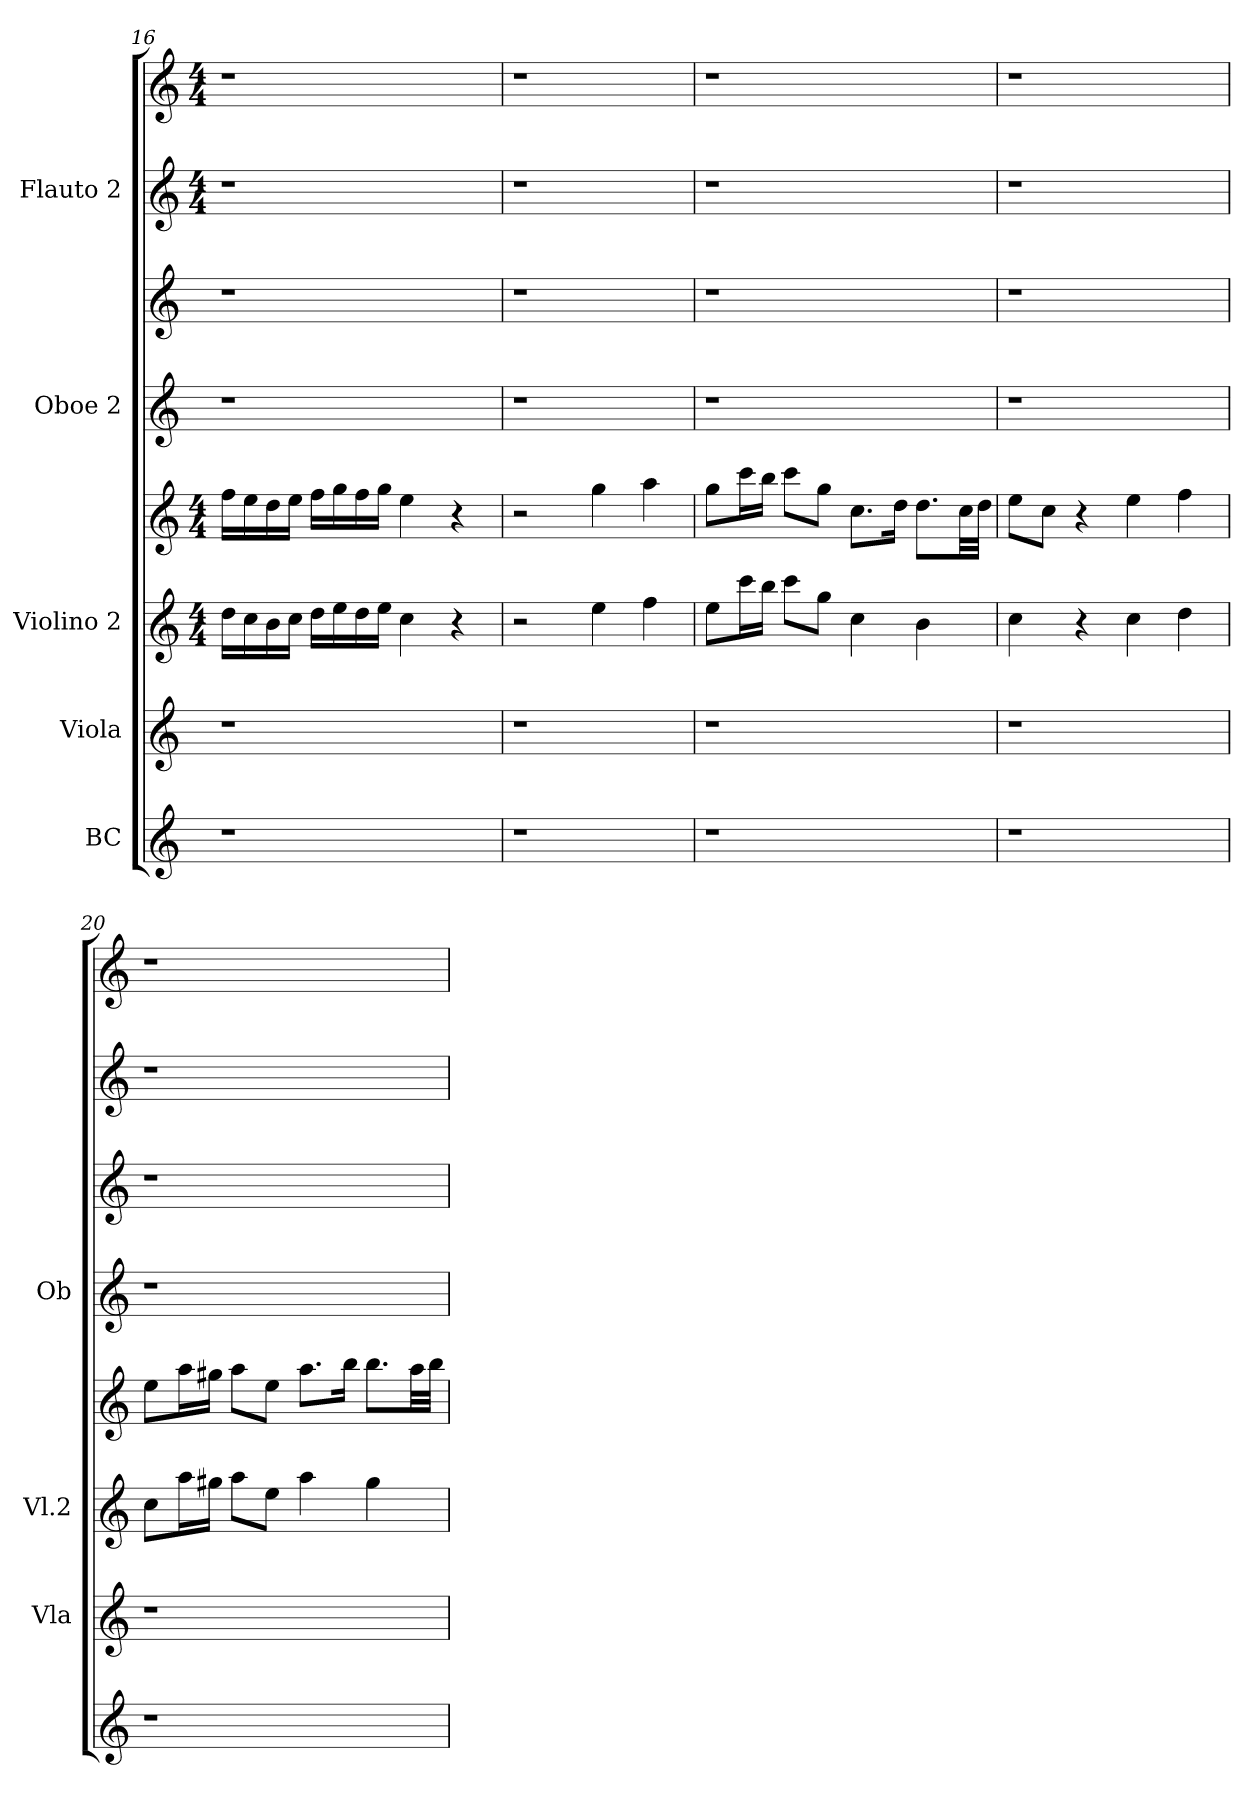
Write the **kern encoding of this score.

**kern	**kern	**kern	**kern	**kern	**kern	**kern	**kern
*part5	*part4	*part3	*part3	*part2	*part2	*part1	*part1
*staff8	*staff7	*staff6	*staff5	*staff4	*staff3	*staff2	*staff1
*I"BC	*I"Viola	*I"Violino 2	*	*I"Oboe 2	*	*I"Flauto 2	*
*	*I'Vla	*I'Vl.2	*	*I'Ob	*	*	*
*clefG2	*clefG2	*clefG2	*clefG2	*clefG2	*clefG2	*clefG2	*clefG2
*k[]	*k[]	*k[]	*k[]	*k[]	*k[]	*k[]	*k[]
*	*	*M4/4	*M4/4	*	*	*M4/4	*M4/4
=16	=16	=16	=16	=16	=16	=16	=16
1r	1r	16dd\LL	16ff\LL	1r	1r	1r	1r
.	.	16cc\	16ee\	.	.	.	.
.	.	16b\	16dd\	.	.	.	.
.	.	16cc\JJ	16ee\JJ	.	.	.	.
.	.	16dd\LL	16ff\LL	.	.	.	.
.	.	16ee\	16gg\	.	.	.	.
.	.	16dd\	16ff\	.	.	.	.
.	.	16ee\JJ	16gg\JJ	.	.	.	.
.	.	4cc\	4ee\	.	.	.	.
.	.	4r	4r	.	.	.	.
=17	=17	=17	=17	=17	=17	=17	=17
1r	1r	2r	2r	1r	1r	1r	1r
.	.	4ee\	4gg\	.	.	.	.
.	.	4ff\	4aa\	.	.	.	.
!!LO:PB:g=z
=18	=18	=18	=18	=18	=18	=18	=18
1r	1r	8ee\L	8gg\L	1r	1r	1r	1r
.	.	16ccc\L	16ccc\L	.	.	.	.
.	.	16bb\JJ	16bb\JJ	.	.	.	.
.	.	8ccc\L	8ccc\L	.	.	.	.
.	.	8gg\J	8gg\J	.	.	.	.
.	.	4cc\	8.cc\L	.	.	.	.
.	.	.	16dd\Jk	.	.	.	.
.	.	4b\	8.dd\L	.	.	.	.
.	.	.	32cc\LL	.	.	.	.
.	.	.	32dd\JJJ	.	.	.	.
=19	=19	=19	=19	=19	=19	=19	=19
1r	1r	4cc\	8ee\L	1r	1r	1r	1r
.	.	.	8cc\J	.	.	.	.
.	.	4r	4r	.	.	.	.
.	.	4cc\	4ee\	.	.	.	.
.	.	4dd\	4ff\	.	.	.	.
!!LO:LB:g=z
=20	=20	=20	=20	=20	=20	=20	=20
1r	1r	8cc\L	8ee\L	1r	1r	1r	1r
.	.	16aa\L	16aa\L	.	.	.	.
.	.	16gg#X\JJ	16gg#X\JJ	.	.	.	.
.	.	8aa\L	8aa\L	.	.	.	.
.	.	8ee\J	8ee\J	.	.	.	.
.	.	4aa\	8.aa\L	.	.	.	.
.	.	.	16bb\Jk	.	.	.	.
.	.	4gg#\	8.bb\L	.	.	.	.
.	.	.	32aa\LL	.	.	.	.
.	.	.	32bb\JJJ	.	.	.	.
=	=	=	=	=	=	=	=
*-	*-	*-	*-	*-	*-	*-	*-
